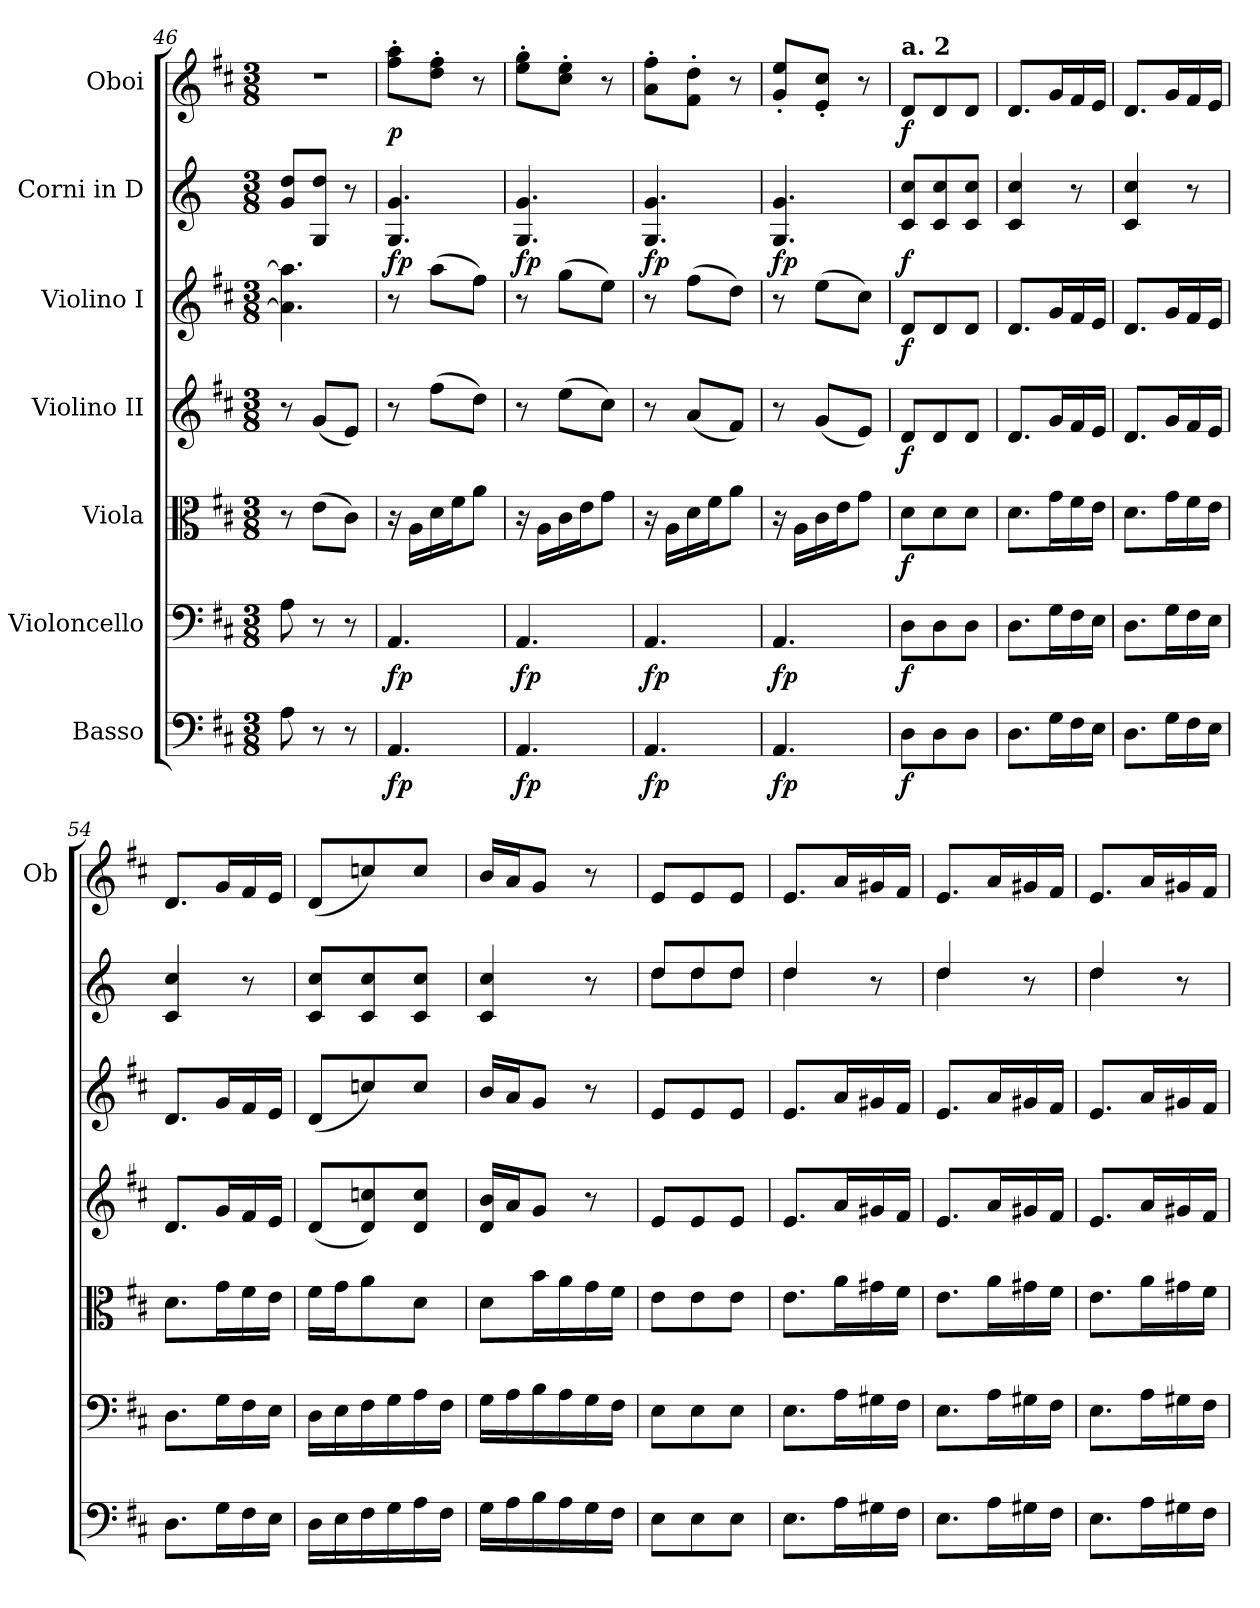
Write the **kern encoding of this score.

**kern	**dynam	**kern	**dynam	**kern	**dynam	**kern	**dynam	**kern	**dynam	**kern	**dynam	**kern	**dynam
*part7	*part7	*part6	*part6	*part5	*part5	*part4	*part4	*part3	*part3	*part2	*part2	*part1	*part1
*staff7	*staff7	*staff6	*staff6	*staff5	*staff5	*staff4	*staff4	*staff3	*staff3	*staff2	*staff2	*staff1	*staff1
*I"Basso	*	*I"Violoncello	*	*I"Viola	*	*I"Violino II	*	*I"Violino I	*	*I"Corni in D	*	*I"Oboi	*
*	*	*	*	*	*	*	*	*	*	*	*	*I'Ob	*
*clefF4	*	*clefF4	*	*clefC3	*	*clefG2	*	*clefG2	*	*clefG2	*	*clefG2	*
*ITrd7c12	*	*	*	*	*	*	*	*	*	*ITrd6c10	*	*	*
*k[f#c#]	*	*k[f#c#]	*	*k[f#c#]	*	*k[f#c#]	*	*k[f#c#]	*	*k[f#c#]	*	*k[f#c#]	*
*M3/8	*	*M3/8	*	*M3/8	*	*M3/8	*	*M3/8	*	*M3/8	*	*M3/8	*
=46	=46	=46	=46	=46	=46	=46	=46	=46	=46	=46	=46	=46	=46
8AA\	.	8A\	.	8r	.	8r	.	4.a\] 4.aa\]	.	8A/ 8e/L	.	4.r	.
8r	.	8r	.	(>8e\L	.	(<8g/L	.	.	.	8AA/ 8e/J	.	.	.
8r	.	8r	.	8c#\J)	.	8e/J)	.	.	.	8r	.	.	.
!!LO:LB:g=z
=47	=47	=47	=47	=47	=47	=47	=47	=47	=47	=47	=47	=47	=47
!	!LO:DY:b	!	!LO:DY:b	!	!	!	!	!	!	!	!LO:DY:b	!	!LO:DY:b
4.AAA/	fp	4.AA/	fp	16r	.	8r	.	8r	.	4.AA/ 4.A/	fp	8ff#\' 8aa\'L	p
.	.	.	.	16A\LL	.	.	.	.	.	.	.	.	.
.	.	.	.	16d\	.	(>8ff#\L	.	(>8aa\L	.	.	.	8dd\' 8ff#\'J	.
.	.	.	.	16f#\J	.	.	.	.	.	.	.	.	.
.	.	.	.	8a\J	.	8dd\J)	.	8ff#\J)	.	.	.	8r	.
=48	=48	=48	=48	=48	=48	=48	=48	=48	=48	=48	=48	=48	=48
!	!LO:DY:b	!	!LO:DY:b	!	!	!	!	!	!	!	!LO:DY:b	!	!
4.AAA/	fp	4.AA/	fp	16r	.	8r	.	8r	.	4.AA/ 4.A/	fp	8ee\' 8gg\'L	.
.	.	.	.	16A\LL	.	.	.	.	.	.	.	.	.
.	.	.	.	16c#\	.	(>8ee\L	.	(>8gg\L	.	.	.	8cc#\' 8ee\'J	.
.	.	.	.	16e\J	.	.	.	.	.	.	.	.	.
.	.	.	.	8g\J	.	8cc#\J)	.	8ee\J)	.	.	.	8r	.
=49	=49	=49	=49	=49	=49	=49	=49	=49	=49	=49	=49	=49	=49
!	!LO:DY:b	!	!LO:DY:b	!	!	!	!	!	!	!	!LO:DY:b	!	!
4.AAA/	fp	4.AA/	fp	16r	.	8r	.	8r	.	4.AA/ 4.A/	fp	8a\' 8ff#\'L	.
.	.	.	.	16A\LL	.	.	.	.	.	.	.	.	.
.	.	.	.	16d\	.	(<8a/L	.	(>8ff#\L	.	.	.	8f#\' 8dd\'J	.
.	.	.	.	16f#\J	.	.	.	.	.	.	.	.	.
.	.	.	.	8a\J	.	8f#/J)	.	8dd\J)	.	.	.	8r	.
=50	=50	=50	=50	=50	=50	=50	=50	=50	=50	=50	=50	=50	=50
!	!LO:DY:b	!	!LO:DY:b	!	!	!	!	!	!	!	!LO:DY:b	!	!
4.AAA/	fp	4.AA/	fp	16r	.	8r	.	8r	.	4.AA/ 4.A/	fp	8g/' 8ee/'L	.
.	.	.	.	16A\LL	.	.	.	.	.	.	.	.	.
.	.	.	.	16c#\	.	(<8g/L	.	(>8ee\L	.	.	.	8e/' 8cc#/'J	.
.	.	.	.	16e\J	.	.	.	.	.	.	.	.	.
.	.	.	.	8g\J	.	8e/J)	.	8cc#\J)	.	.	.	8r	.
=51	=51	=51	=51	=51	=51	=51	=51	=51	=51	=51	=51	=51	=51
!	!	!	!	!	!	!	!	!	!	!	!	!LO:TX:a:B:t=a. 2	!
!	!LO:DY:b	!	!LO:DY:b	!	!LO:DY:b	!	!LO:DY:b	!	!LO:DY:b	!	!LO:DY:b	!	!LO:DY:b
8DD\L	f	8D\L	f	8d\L	f	8d/L	f	8d/L	f	8D/ 8d/L	f	8d/L	f
8DD\	.	8D\	.	8d\	.	8d/	.	8d/	.	8D/ 8d/	.	8d/	.
8DD\J	.	8D\J	.	8d\J	.	8d/J	.	8d/J	.	8D/ 8d/J	.	8d/J	.
=52	=52	=52	=52	=52	=52	=52	=52	=52	=52	=52	=52	=52	=52
8.DD\L	.	8.D\L	.	8.d\L	.	8.d/L	.	8.d/L	.	4D/ 4d/	.	8.d/L	.
16GG\L	.	16G\L	.	16g\L	.	16g/L	.	16g/L	.	.	.	16g/L	.
16FF#\	.	16F#\	.	16f#\	.	16f#/	.	16f#/	.	8r	.	16f#/	.
16EE\JJ	.	16E\JJ	.	16e\JJ	.	16e/JJ	.	16e/JJ	.	.	.	16e/JJ	.
=53	=53	=53	=53	=53	=53	=53	=53	=53	=53	=53	=53	=53	=53
8.DD\L	.	8.D\L	.	8.d\L	.	8.d/L	.	8.d/L	.	4D/ 4d/	.	8.d/L	.
16GG\L	.	16G\L	.	16g\L	.	16g/L	.	16g/L	.	.	.	16g/L	.
16FF#\	.	16F#\	.	16f#\	.	16f#/	.	16f#/	.	8r	.	16f#/	.
16EE\JJ	.	16E\JJ	.	16e\JJ	.	16e/JJ	.	16e/JJ	.	.	.	16e/JJ	.
=54	=54	=54	=54	=54	=54	=54	=54	=54	=54	=54	=54	=54	=54
8.DD\L	.	8.D\L	.	8.d\L	.	8.d/L	.	8.d/L	.	4D/ 4d/	.	8.d/L	.
16GG\L	.	16G\L	.	16g\L	.	16g/L	.	16g/L	.	.	.	16g/L	.
16FF#\	.	16F#\	.	16f#\	.	16f#/	.	16f#/	.	8r	.	16f#/	.
16EE\JJ	.	16E\JJ	.	16e\JJ	.	16e/JJ	.	16e/JJ	.	.	.	16e/JJ	.
=55	=55	=55	=55	=55	=55	=55	=55	=55	=55	=55	=55	=55	=55
16DD\LL	.	16D\LL	.	16f#\LL	.	(<8d/L	.	(<8d/L	.	8D/ 8d/L	.	(<8d/L	.
16EE\	.	16E\	.	16g\J	.	.	.	.	.	.	.	.	.
16FF#\	.	16F#\	.	8a\	.	8d/ 8ccn/)	.	8ccn/)	.	8D/ 8d/	.	8ccn/)	.
16GG\	.	16G\	.	.	.	.	.	.	.	.	.	.	.
16AA\	.	16A\	.	8d\J	.	8d/ 8cc/J	.	8cc/J	.	8D/ 8d/J	.	8cc/J	.
16FF#\JJ	.	16F#\JJ	.	.	.	.	.	.	.	.	.	.	.
=56	=56	=56	=56	=56	=56	=56	=56	=56	=56	=56	=56	=56	=56
16GG\LL	.	16G\LL	.	8d\L	.	16d/ 16b/LL	.	16b/LL	.	4D/ 4d/	.	16b/LL	.
16AA\	.	16A\	.	.	.	16a/J	.	16a/J	.	.	.	16a/J	.
16BB\	.	16B\	.	16b\L	.	8g/J	.	8g/J	.	.	.	8g/J	.
16AA\	.	16A\	.	16a\	.	.	.	.	.	.	.	.	.
16GG\	.	16G\	.	16g\	.	8r	.	8r	.	8r	.	8r	.
16FF#\JJ	.	16F#\JJ	.	16f#\JJ	.	.	.	.	.	.	.	.	.
!!LO:PB:g=z
=57	=57	=57	=57	=57	=57	=57	=57	=57	=57	=57	=57	=57	=57
*	*	*	*	*	*	*	*	*	*	*^	*	*	*
8EE\L	.	8E\L	.	8e\L	.	8e/L	.	8e/L	.	8e/L	8e\L	.	8e/L	.
8EE\	.	8E\	.	8e\	.	8e/	.	8e/	.	8e/	8e\	.	8e/	.
8EE\J	.	8E\J	.	8e\J	.	8e/J	.	8e/J	.	8e/J	8e\J	.	8e/J	.
=58	=58	=58	=58	=58	=58	=58	=58	=58	=58	=58	=58	=58	=58	=58
8.EE\L	.	8.E\L	.	8.e\L	.	8.e/L	.	8.e/L	.	4e/	4e\	.	8.e/L	.
16AA\L	.	16A\L	.	16a\L	.	16a/L	.	16a/L	.	.	.	.	16a/L	.
16GG#X\	.	16G#X\	.	16g#X\	.	16g#X/	.	16g#X/	.	8r	8ryy	.	16g#X/	.
16FF#\JJ	.	16F#\JJ	.	16f#\JJ	.	16f#/JJ	.	16f#/JJ	.	.	.	.	16f#/JJ	.
=59	=59	=59	=59	=59	=59	=59	=59	=59	=59	=59	=59	=59	=59	=59
8.EE\L	.	8.E\L	.	8.e\L	.	8.e/L	.	8.e/L	.	4e/	4e\	.	8.e/L	.
16AA\L	.	16A\L	.	16a\L	.	16a/L	.	16a/L	.	.	.	.	16a/L	.
16GG#X\	.	16G#X\	.	16g#X\	.	16g#X/	.	16g#X/	.	8r	8ryy	.	16g#X/	.
16FF#\JJ	.	16F#\JJ	.	16f#\JJ	.	16f#/JJ	.	16f#/JJ	.	.	.	.	16f#/JJ	.
=60	=60	=60	=60	=60	=60	=60	=60	=60	=60	=60	=60	=60	=60	=60
8.EE\L	.	8.E\L	.	8.e\L	.	8.e/L	.	8.e/L	.	4e/	4e\	.	8.e/L	.
16AA\L	.	16A\L	.	16a\L	.	16a/L	.	16a/L	.	.	.	.	16a/L	.
16GG#X\	.	16G#X\	.	16g#X\	.	16g#X/	.	16g#X/	.	8r	8ryy	.	16g#X/	.
16FF#\JJ	.	16F#\JJ	.	16f#\JJ	.	16f#/JJ	.	16f#/JJ	.	.	.	.	16f#/JJ	.
*	*	*	*	*	*	*	*	*	*	*v	*v	*	*	*
=	=	=	=	=	=	=	=	=	=	=	=	=	=
*-	*-	*-	*-	*-	*-	*-	*-	*-	*-	*-	*-	*-	*-
